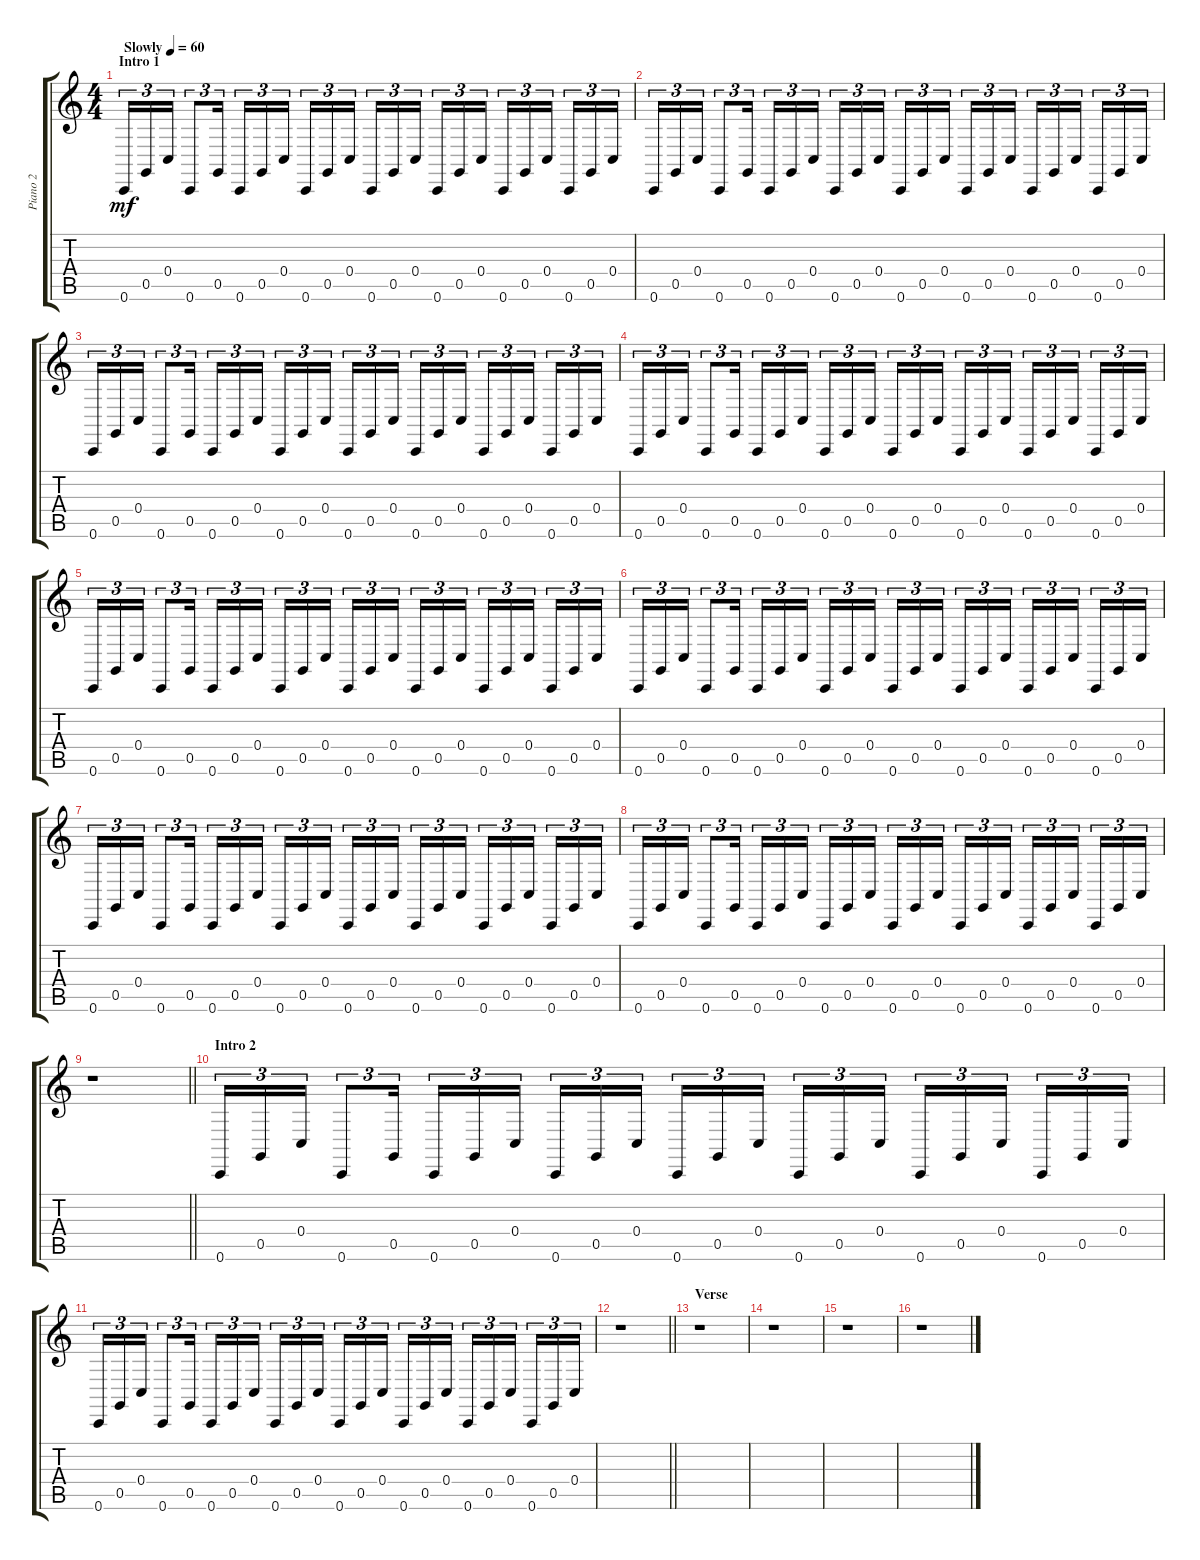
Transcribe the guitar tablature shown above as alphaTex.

\track ("Piano 2" "Piano 2") {instrument acousticgrandpiano}
\staff {score tabs}
\tuning (D4 A3 F3 C3 G2 C2) {hide}
\ts (4 4)
\section ("" "Intro 1")
\tempo (60 "Slowly")
\clef g2
\ks c
0.6.16{tu (3 2) dy mf instrument acousticgrandpiano} 0.5.16{tu (3 2)} 0.4.16{tu (3 2)} 0.6.8{tu (3 2)} 0.5.16{tu (3 2)} 0.6.16{tu (3 2)} 0.5.16{tu (3 2)} 0.4.16{tu (3 2) beam splitsecondary} 0.6.16{tu (3 2)} 0.5.16{tu (3 2)} 0.4.16{tu (3 2)} 0.6.16{tu (3 2)} 0.5.16{tu (3 2)} 0.4.16{tu (3 2) beam splitsecondary} 0.6.16{tu (3 2)} 0.5.16{tu (3 2)} 0.4.16{tu (3 2)} 0.6.16{tu (3 2)} 0.5.16{tu (3 2)} 0.4.16{tu (3 2) beam splitsecondary} 0.6.16{tu (3 2)} 0.5.16{tu (3 2)} 0.4.16{tu (3 2)} |
0.6.16{tu (3 2)} 0.5.16{tu (3 2)} 0.4.16{tu (3 2)} 0.6.8{tu (3 2)} 0.5.16{tu (3 2)} 0.6.16{tu (3 2)} 0.5.16{tu (3 2)} 0.4.16{tu (3 2) beam splitsecondary} 0.6.16{tu (3 2)} 0.5.16{tu (3 2)} 0.4.16{tu (3 2)} 0.6.16{tu (3 2)} 0.5.16{tu (3 2)} 0.4.16{tu (3 2) beam splitsecondary} 0.6.16{tu (3 2)} 0.5.16{tu (3 2)} 0.4.16{tu (3 2)} 0.6.16{tu (3 2)} 0.5.16{tu (3 2)} 0.4.16{tu (3 2) beam splitsecondary} 0.6.16{tu (3 2)} 0.5.16{tu (3 2)} 0.4.16{tu (3 2)} |
0.6.16{tu (3 2)} 0.5.16{tu (3 2)} 0.4.16{tu (3 2)} 0.6.8{tu (3 2)} 0.5.16{tu (3 2)} 0.6.16{tu (3 2)} 0.5.16{tu (3 2)} 0.4.16{tu (3 2) beam splitsecondary} 0.6.16{tu (3 2)} 0.5.16{tu (3 2)} 0.4.16{tu (3 2)} 0.6.16{tu (3 2)} 0.5.16{tu (3 2)} 0.4.16{tu (3 2) beam splitsecondary} 0.6.16{tu (3 2)} 0.5.16{tu (3 2)} 0.4.16{tu (3 2)} 0.6.16{tu (3 2)} 0.5.16{tu (3 2)} 0.4.16{tu (3 2) beam splitsecondary} 0.6.16{tu (3 2)} 0.5.16{tu (3 2)} 0.4.16{tu (3 2)} |
0.6.16{tu (3 2)} 0.5.16{tu (3 2)} 0.4.16{tu (3 2)} 0.6.8{tu (3 2)} 0.5.16{tu (3 2)} 0.6.16{tu (3 2)} 0.5.16{tu (3 2)} 0.4.16{tu (3 2) beam splitsecondary} 0.6.16{tu (3 2)} 0.5.16{tu (3 2)} 0.4.16{tu (3 2)} 0.6.16{tu (3 2)} 0.5.16{tu (3 2)} 0.4.16{tu (3 2) beam splitsecondary} 0.6.16{tu (3 2)} 0.5.16{tu (3 2)} 0.4.16{tu (3 2)} 0.6.16{tu (3 2)} 0.5.16{tu (3 2)} 0.4.16{tu (3 2) beam splitsecondary} 0.6.16{tu (3 2)} 0.5.16{tu (3 2)} 0.4.16{tu (3 2)} |
0.6.16{tu (3 2)} 0.5.16{tu (3 2)} 0.4.16{tu (3 2)} 0.6.8{tu (3 2)} 0.5.16{tu (3 2)} 0.6.16{tu (3 2)} 0.5.16{tu (3 2)} 0.4.16{tu (3 2) beam splitsecondary} 0.6.16{tu (3 2)} 0.5.16{tu (3 2)} 0.4.16{tu (3 2)} 0.6.16{tu (3 2)} 0.5.16{tu (3 2)} 0.4.16{tu (3 2) beam splitsecondary} 0.6.16{tu (3 2)} 0.5.16{tu (3 2)} 0.4.16{tu (3 2)} 0.6.16{tu (3 2)} 0.5.16{tu (3 2)} 0.4.16{tu (3 2) beam splitsecondary} 0.6.16{tu (3 2)} 0.5.16{tu (3 2)} 0.4.16{tu (3 2)} |
0.6.16{tu (3 2)} 0.5.16{tu (3 2)} 0.4.16{tu (3 2)} 0.6.8{tu (3 2)} 0.5.16{tu (3 2)} 0.6.16{tu (3 2)} 0.5.16{tu (3 2)} 0.4.16{tu (3 2) beam splitsecondary} 0.6.16{tu (3 2)} 0.5.16{tu (3 2)} 0.4.16{tu (3 2)} 0.6.16{tu (3 2)} 0.5.16{tu (3 2)} 0.4.16{tu (3 2) beam splitsecondary} 0.6.16{tu (3 2)} 0.5.16{tu (3 2)} 0.4.16{tu (3 2)} 0.6.16{tu (3 2)} 0.5.16{tu (3 2)} 0.4.16{tu (3 2) beam splitsecondary} 0.6.16{tu (3 2)} 0.5.16{tu (3 2)} 0.4.16{tu (3 2)} |
0.6.16{tu (3 2)} 0.5.16{tu (3 2)} 0.4.16{tu (3 2)} 0.6.8{tu (3 2)} 0.5.16{tu (3 2)} 0.6.16{tu (3 2)} 0.5.16{tu (3 2)} 0.4.16{tu (3 2) beam splitsecondary} 0.6.16{tu (3 2)} 0.5.16{tu (3 2)} 0.4.16{tu (3 2)} 0.6.16{tu (3 2)} 0.5.16{tu (3 2)} 0.4.16{tu (3 2) beam splitsecondary} 0.6.16{tu (3 2)} 0.5.16{tu (3 2)} 0.4.16{tu (3 2)} 0.6.16{tu (3 2)} 0.5.16{tu (3 2)} 0.4.16{tu (3 2) beam splitsecondary} 0.6.16{tu (3 2)} 0.5.16{tu (3 2)} 0.4.16{tu (3 2)} |
0.6.16{tu (3 2)} 0.5.16{tu (3 2)} 0.4.16{tu (3 2)} 0.6.8{tu (3 2)} 0.5.16{tu (3 2)} 0.6.16{tu (3 2)} 0.5.16{tu (3 2)} 0.4.16{tu (3 2) beam splitsecondary} 0.6.16{tu (3 2)} 0.5.16{tu (3 2)} 0.4.16{tu (3 2)} 0.6.16{tu (3 2)} 0.5.16{tu (3 2)} 0.4.16{tu (3 2) beam splitsecondary} 0.6.16{tu (3 2)} 0.5.16{tu (3 2)} 0.4.16{tu (3 2)} 0.6.16{tu (3 2)} 0.5.16{tu (3 2)} 0.4.16{tu (3 2) beam splitsecondary} 0.6.16{tu (3 2)} 0.5.16{tu (3 2)} 0.4.16{tu (3 2)} |
\barLineRight lightlight
r.1 |
\section ("" "Intro 2")
0.6.16{tu (3 2)} 0.5.16{tu (3 2)} 0.4.16{tu (3 2)} 0.6.8{tu (3 2)} 0.5.16{tu (3 2)} 0.6.16{tu (3 2)} 0.5.16{tu (3 2)} 0.4.16{tu (3 2) beam splitsecondary} 0.6.16{tu (3 2)} 0.5.16{tu (3 2)} 0.4.16{tu (3 2)} 0.6.16{tu (3 2)} 0.5.16{tu (3 2)} 0.4.16{tu (3 2) beam splitsecondary} 0.6.16{tu (3 2)} 0.5.16{tu (3 2)} 0.4.16{tu (3 2)} 0.6.16{tu (3 2)} 0.5.16{tu (3 2)} 0.4.16{tu (3 2) beam splitsecondary} 0.6.16{tu (3 2)} 0.5.16{tu (3 2)} 0.4.16{tu (3 2)} |
0.6.16{tu (3 2)} 0.5.16{tu (3 2)} 0.4.16{tu (3 2)} 0.6.8{tu (3 2)} 0.5.16{tu (3 2)} 0.6.16{tu (3 2)} 0.5.16{tu (3 2)} 0.4.16{tu (3 2) beam splitsecondary} 0.6.16{tu (3 2)} 0.5.16{tu (3 2)} 0.4.16{tu (3 2)} 0.6.16{tu (3 2)} 0.5.16{tu (3 2)} 0.4.16{tu (3 2) beam splitsecondary} 0.6.16{tu (3 2)} 0.5.16{tu (3 2)} 0.4.16{tu (3 2)} 0.6.16{tu (3 2)} 0.5.16{tu (3 2)} 0.4.16{tu (3 2) beam splitsecondary} 0.6.16{tu (3 2)} 0.5.16{tu (3 2)} 0.4.16{tu (3 2)} |
\barLineRight lightlight
r.1 |
\section ("" "Verse")
r.1 |
r.1 |
r.1 |
r.1
